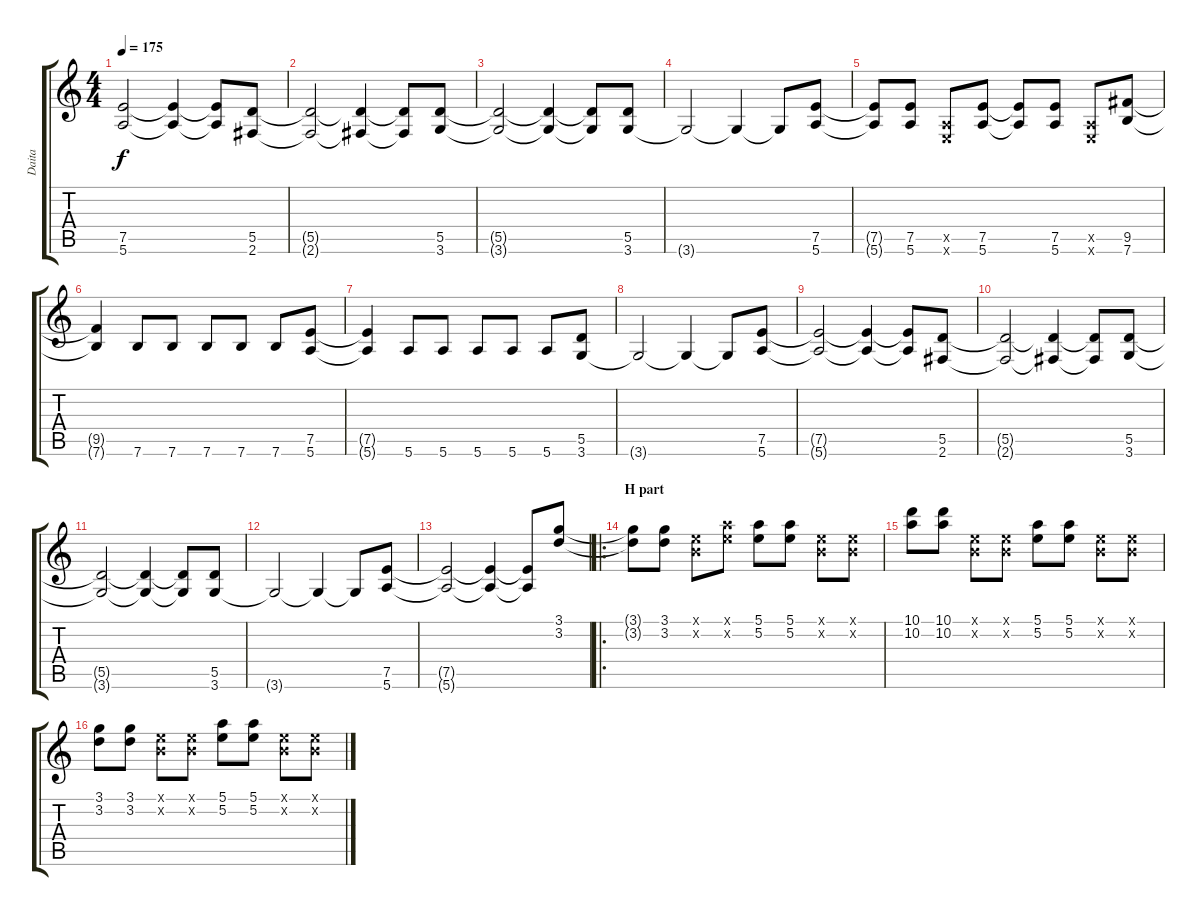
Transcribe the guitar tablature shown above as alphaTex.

\track ("Daita" "Daita") {instrument distortionguitar}
\staff {score tabs}
\tuning (E4 B3 G3 D3 A2 E2) {hide}
\ts (4 4)
\tempo 175
\clef g2
\ks c
(7.5{t} 5.6{t}).2{dy f} (7.5{t} 5.6{t}).4 (7.5{t} 5.6{t}).8 (5.5 2.6).8 |
(5.5{t} 2.6{t}).2 (5.5{t} 2.6{t}).4 (5.5{t} 2.6{t}).8 (5.5 3.6).8 |
(5.5{t} 3.6{t}).2 (5.5{t} 3.6{t}).4 (5.5{t} 3.6{t}).8 (5.5 3.6).8 |
3.6{t}.2 3.6{t}.4 3.6{t}.8 (7.5 5.6).8 |
(7.5{t} 5.6{t}).8 (7.5 5.6).8 (0.5{x} 0.6{x}).8 (7.5 5.6).8 (7.5{t} 5.6{t}).8 (7.5 5.6).8 (0.5{x} 0.6{x}).8 (9.5 7.6).8 |
(9.5{t} 7.6{t}).4 7.6.8 7.6.8 7.6.8 7.6.8 7.6.8 (7.5 5.6).8 |
(7.5{t} 5.6{t}).4 5.6.8 5.6.8 5.6.8 5.6.8 5.6.8 (5.5 3.6).8 |
3.6{t}.2 3.6{t}.4 3.6{t}.8 (7.5 5.6).8 |
(7.5{t} 5.6{t}).2 (7.5{t} 5.6{t}).4 (7.5{t} 5.6{t}).8 (5.5 2.6).8 |
(5.5{t} 2.6{t}).2 (5.5{t} 2.6{t}).4 (5.5{t} 2.6{t}).8 (5.5 3.6).8 |
(5.5{t} 3.6{t}).2 (5.5{t} 3.6{t}).4 (5.5{t} 3.6{t}).8 (5.5 3.6).8 |
3.6{t}.2 3.6{t}.4 3.6{t}.8 (7.5 5.6).8 |
(7.5{t} 5.6{t}).2 (7.5{t} 5.6{t}).4 (7.5{t} 5.6{t}).8 (3.1 3.2).8 |
\ro
\section ("" "H part")
(3.1{t} 3.2{t}).8 (3.1 3.2).8 (0.1{x} 0.2{x}).8 (5.1{x} 5.2{x}).8 (5.1 5.2).8 (5.1 5.2).8 (0.1{x} 0.2{x}).8 (0.1{x} 0.2{x}).8 |
(10.1 10.2).8 (10.1 10.2).8 (0.1{x} 0.2{x}).8 (0.1{x} 0.2{x}).8 (5.1 5.2).8 (5.1 5.2).8 (0.1{x} 0.2{x}).8 (0.1{x} 0.2{x}).8 |
(3.1 3.2).8 (3.1 3.2).8 (0.1{x} 0.2{x}).8 (0.1{x} 0.2{x}).8 (5.1 5.2).8 (5.1 5.2).8 (0.1{x} 0.2{x}).8 (0.1{x} 0.2{x}).8
